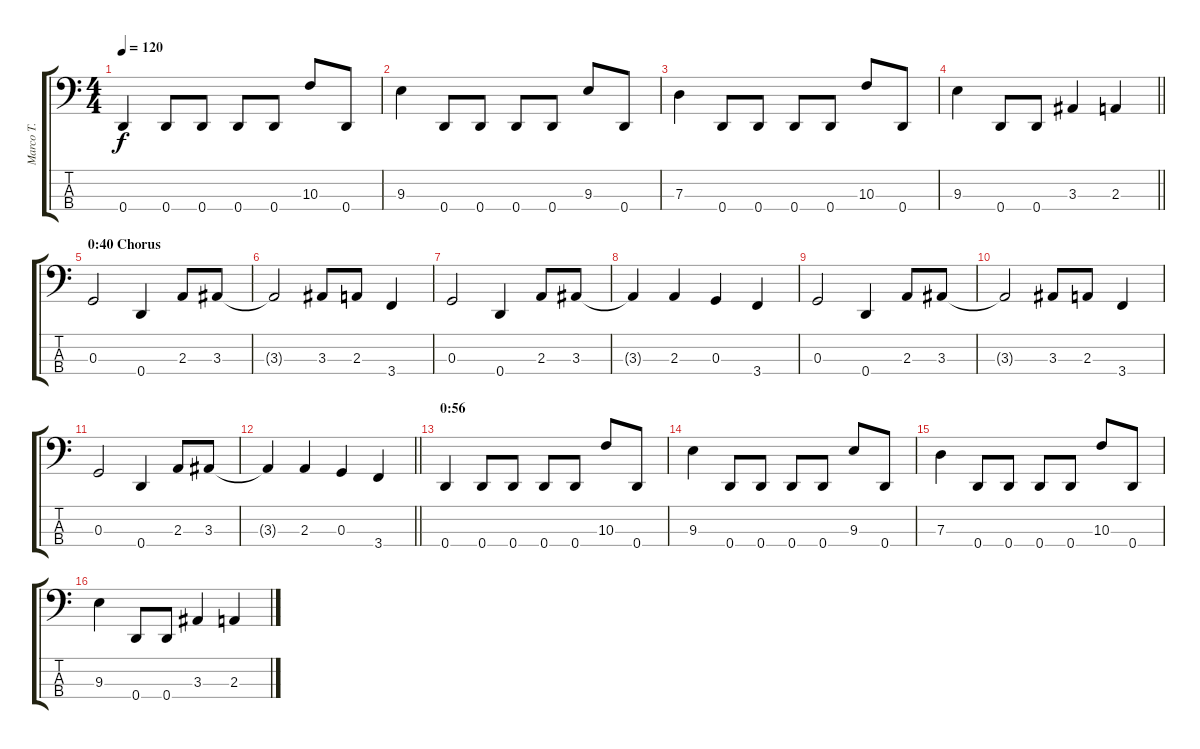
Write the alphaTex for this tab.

\track ("Marco T." "Marco T.") {instrument electricbassfinger}
\staff {score tabs}
\tuning (F2 C2 G1 D1) {hide}
\ts (4 4)
\tempo 120
\clef f4
\ks c
0.4.4{dy f} 0.4.8 0.4.8 0.4.8 0.4.8 10.3.8 0.4.8 |
9.3.4 0.4.8 0.4.8 0.4.8 0.4.8 9.3.8 0.4.8 |
7.3.4 0.4.8 0.4.8 0.4.8 0.4.8 10.3.8 0.4.8 |
\barLineRight lightlight
9.3.4 0.4.8 0.4.8 3.3.4 2.3.4 |
\section ("" "0:40 Chorus")
0.3.2 0.4.4 2.3.8 3.3.8 |
3.3{t}.2 3.3.8 2.3.8 3.4.4 |
0.3.2 0.4.4 2.3.8 3.3.8 |
3.3{t}.4 2.3.4 0.3.4 3.4.4 |
0.3.2 0.4.4 2.3.8 3.3.8 |
3.3{t}.2 3.3.8 2.3.8 3.4.4 |
0.3.2 0.4.4 2.3.8 3.3.8 |
\barLineRight lightlight
3.3{t}.4 2.3.4 0.3.4 3.4.4 |
\section ("" "0:56")
0.4.4 0.4.8 0.4.8 0.4.8 0.4.8 10.3.8 0.4.8 |
9.3.4 0.4.8 0.4.8 0.4.8 0.4.8 9.3.8 0.4.8 |
7.3.4 0.4.8 0.4.8 0.4.8 0.4.8 10.3.8 0.4.8 |
9.3.4 0.4.8 0.4.8 3.3.4 2.3.4
